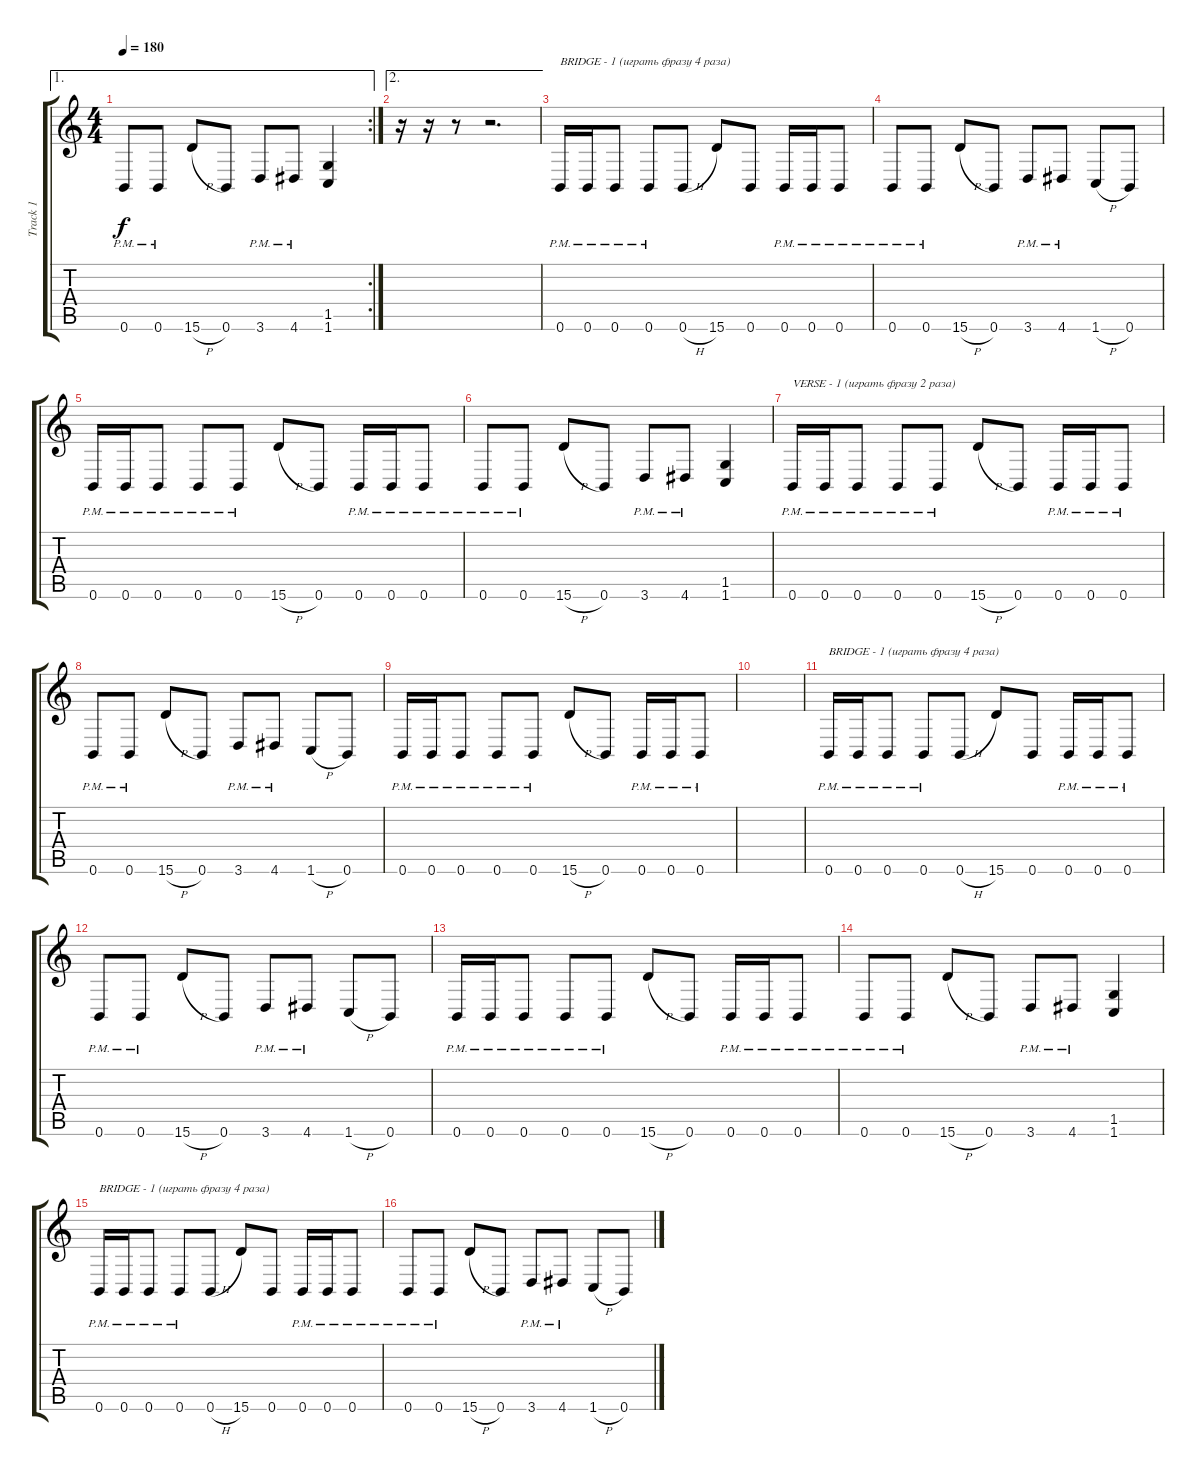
\track ("Track 1" "Track 1") {instrument overdrivenguitar}
\staff {score tabs}
\tuning (Db4 Ab3 E3 B2 Gb2 B1) {hide}
\ae 1
\rc 2
\ts (4 4)
\tempo 180
\clef g2
\ks c
0.6{pm}.8{dy f} 0.6{pm}.8 15.6{h}.8 0.6.8 3.6{pm}.8 4.6{pm}.8 (1.5 1.6).4 |
\ae 2
r.16 r.16 r.8 r.2{d} |
0.6{pm}.16{txt "BRIDGE - 1 (играть фразу 4 раза)"} 0.6{pm}.16 0.6{pm}.8 0.6{pm}.8 0.6{h}.8 15.6.8 0.6.8 0.6{pm}.16 0.6{pm}.16 0.6{pm}.8 |
0.6{pm}.8 0.6{pm}.8 15.6{h}.8 0.6.8 3.6{pm}.8 4.6{pm}.8 1.6{h}.8 0.6.8 |
0.6{pm}.16 0.6{pm}.16 0.6{pm}.8 0.6{pm}.8 0.6{pm}.8 15.6{h}.8 0.6.8 0.6{pm}.16 0.6{pm}.16 0.6{pm}.8 |
0.6{pm}.8 0.6{pm}.8 15.6{h}.8 0.6.8 3.6{pm}.8 4.6{pm}.8 (1.5 1.6).4 |
0.6{pm}.16{txt "VERSE - 1 (играть фразу 2 раза)"} 0.6{pm}.16 0.6{pm}.8 0.6{pm}.8 0.6{pm}.8 15.6{h}.8 0.6.8 0.6{pm}.16 0.6{pm}.16 0.6{pm}.8 |
0.6{pm}.8 0.6{pm}.8 15.6{h}.8 0.6.8 3.6{pm}.8 4.6{pm}.8 1.6{h}.8 0.6.8 |
0.6{pm}.16 0.6{pm}.16 0.6{pm}.8 0.6{pm}.8 0.6{pm}.8 15.6{h}.8 0.6.8 0.6{pm}.16 0.6{pm}.16 0.6{pm}.8 |
|
0.6{pm}.16{txt "BRIDGE - 1 (играть фразу 4 раза)"} 0.6{pm}.16 0.6{pm}.8 0.6{pm}.8 0.6{h}.8 15.6.8 0.6.8 0.6{pm}.16 0.6{pm}.16 0.6{pm}.8 |
0.6{pm}.8 0.6{pm}.8 15.6{h}.8 0.6.8 3.6{pm}.8 4.6{pm}.8 1.6{h}.8 0.6.8 |
0.6{pm}.16 0.6{pm}.16 0.6{pm}.8 0.6{pm}.8 0.6{pm}.8 15.6{h}.8 0.6.8 0.6{pm}.16 0.6{pm}.16 0.6{pm}.8 |
0.6{pm}.8 0.6{pm}.8 15.6{h}.8 0.6.8 3.6{pm}.8 4.6{pm}.8 (1.5 1.6).4 |
0.6{pm}.16{txt "BRIDGE - 1 (играть фразу 4 раза)"} 0.6{pm}.16 0.6{pm}.8 0.6{pm}.8 0.6{h}.8 15.6.8 0.6.8 0.6{pm}.16 0.6{pm}.16 0.6{pm}.8 |
0.6{pm}.8 0.6{pm}.8 15.6{h}.8 0.6.8 3.6{pm}.8 4.6{pm}.8 1.6{h}.8 0.6.8
